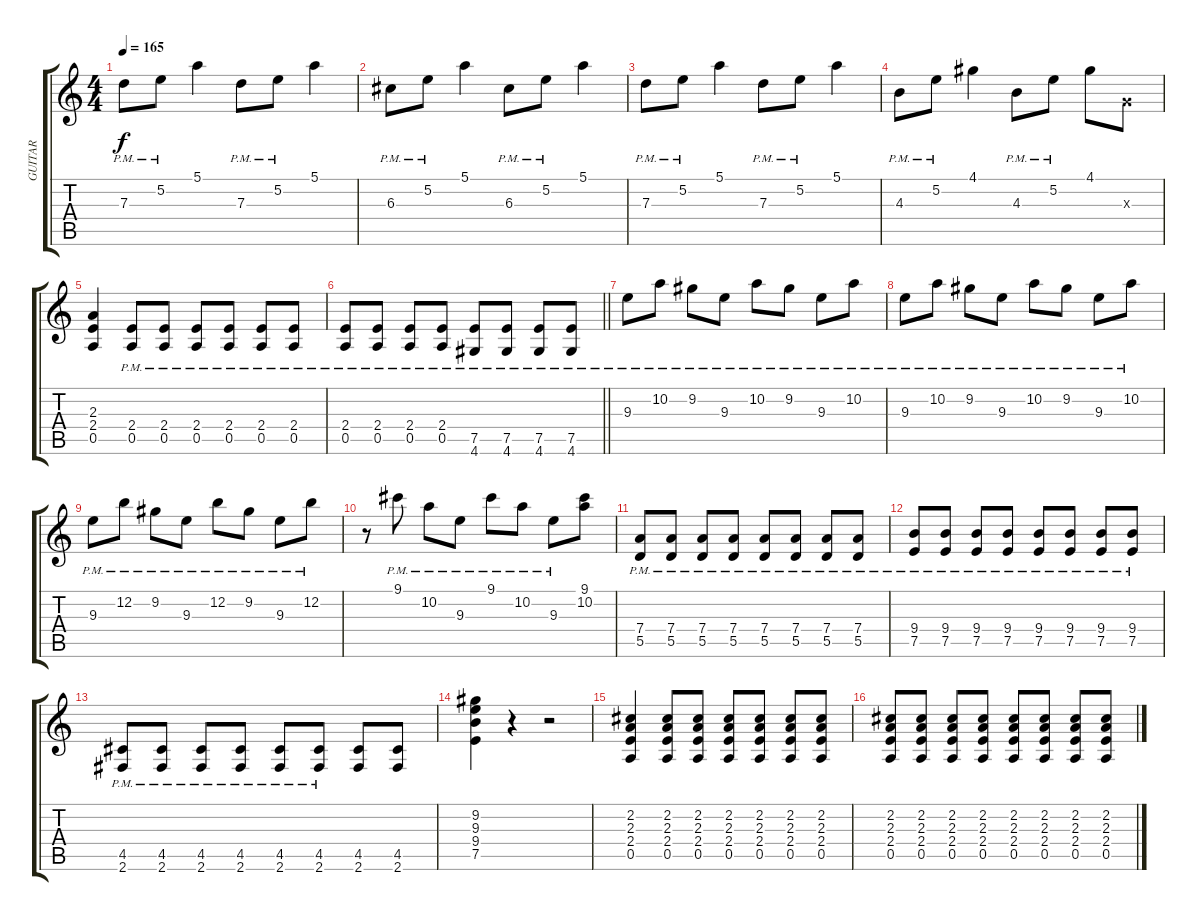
\track ("GUITAR" "GUITAR") {instrument overdrivenguitar}
\staff {score tabs}
\tuning (E4 B3 G3 D3 A2 E2) {hide}
\ts (4 4)
\tempo 165
\clef g2
\ks c
7.3{pm}.8{dy f} 5.2{pm}.8 5.1.4 7.3{pm}.8 5.2{pm}.8 5.1.4 |
6.3{pm}.8 5.2{pm}.8 5.1.4 6.3{pm}.8 5.2{pm}.8 5.1.4 |
7.3{pm}.8 5.2{pm}.8 5.1.4 7.3{pm}.8 5.2{pm}.8 5.1.4 |
4.3{pm}.8 5.2{pm}.8 4.1.4 4.3{pm}.8 5.2{pm}.8 4.1.8 0.3{x}.8 |
(2.3 2.4 0.5).4 (2.4{pm} 0.5{pm}).8 (2.4{pm} 0.5{pm}).8 (2.4{pm} 0.5{pm}).8 (2.4{pm} 0.5{pm}).8 (2.4{pm} 0.5{pm}).8 (2.4{pm} 0.5{pm}).8 |
\barLineRight lightlight
(2.4{pm} 0.5{pm}).8 (2.4{pm} 0.5{pm}).8 (2.4{pm} 0.5{pm}).8 (2.4{pm} 0.5{pm}).8 (7.5{pm} 4.6{pm}).8 (7.5{pm} 4.6{pm}).8 (7.5{pm} 4.6{pm}).8 (7.5{pm} 4.6{pm}).8 |
9.3{pm}.8 10.2{pm}.8 9.2{pm}.8 9.3{pm}.8 10.2{pm}.8 9.2{pm}.8 9.3{pm}.8 10.2{pm}.8 |
9.3{pm}.8 10.2{pm}.8 9.2{pm}.8 9.3{pm}.8 10.2{pm}.8 9.2{pm}.8 9.3{pm}.8 10.2{pm}.8 |
9.3{pm}.8 12.2{pm}.8 9.2{pm}.8 9.3{pm}.8 12.2{pm}.8 9.2{pm}.8 9.3{pm}.8 12.2{pm}.8 |
r.8 9.1{pm}.8 10.2{pm}.8 9.3{pm}.8 9.1{pm}.8 10.2{pm}.8 9.3{pm}.8 (9.1 10.2).8 |
(7.4 5.5{pm}).8 (7.4 5.5{pm}).8 (7.4 5.5{pm}).8 (7.4 5.5{pm}).8 (7.4 5.5{pm}).8 (7.4 5.5{pm}).8 (7.4 5.5{pm}).8 (7.4 5.5{pm}).8 |
(9.4 7.5{pm}).8 (9.4 7.5{pm}).8 (9.4 7.5{pm}).8 (9.4 7.5{pm}).8 (9.4 7.5{pm}).8 (9.4 7.5{pm}).8 (9.4 7.5{pm}).8 (9.4 7.5{pm}).8 |
(4.5{pm} 2.6).8 (4.5{pm} 2.6).8 (4.5{pm} 2.6).8 (4.5{pm} 2.6).8 (4.5{pm} 2.6).8 (4.5{pm} 2.6).8 (4.5 2.6).8 (4.5 2.6).8 |
(9.2 9.3 9.4 7.5).4 r.4 r.2 |
(2.2 2.3 2.4 0.5).4 (2.2 2.3 2.4 0.5).8 (2.2 2.3 2.4 0.5).8 (2.2 2.3 2.4 0.5).8 (2.2 2.3 2.4 0.5).8 (2.2 2.3 2.4 0.5).8 (2.2 2.3 2.4 0.5).8 |
(2.2 2.3 2.4 0.5).8 (2.2 2.3 2.4 0.5).8 (2.2 2.3 2.4 0.5).8 (2.2 2.3 2.4 0.5).8 (2.2 2.3 2.4 0.5).8 (2.2 2.3 2.4 0.5).8 (2.2 2.3 2.4 0.5).8 (2.2 2.3 2.4 0.5).8
